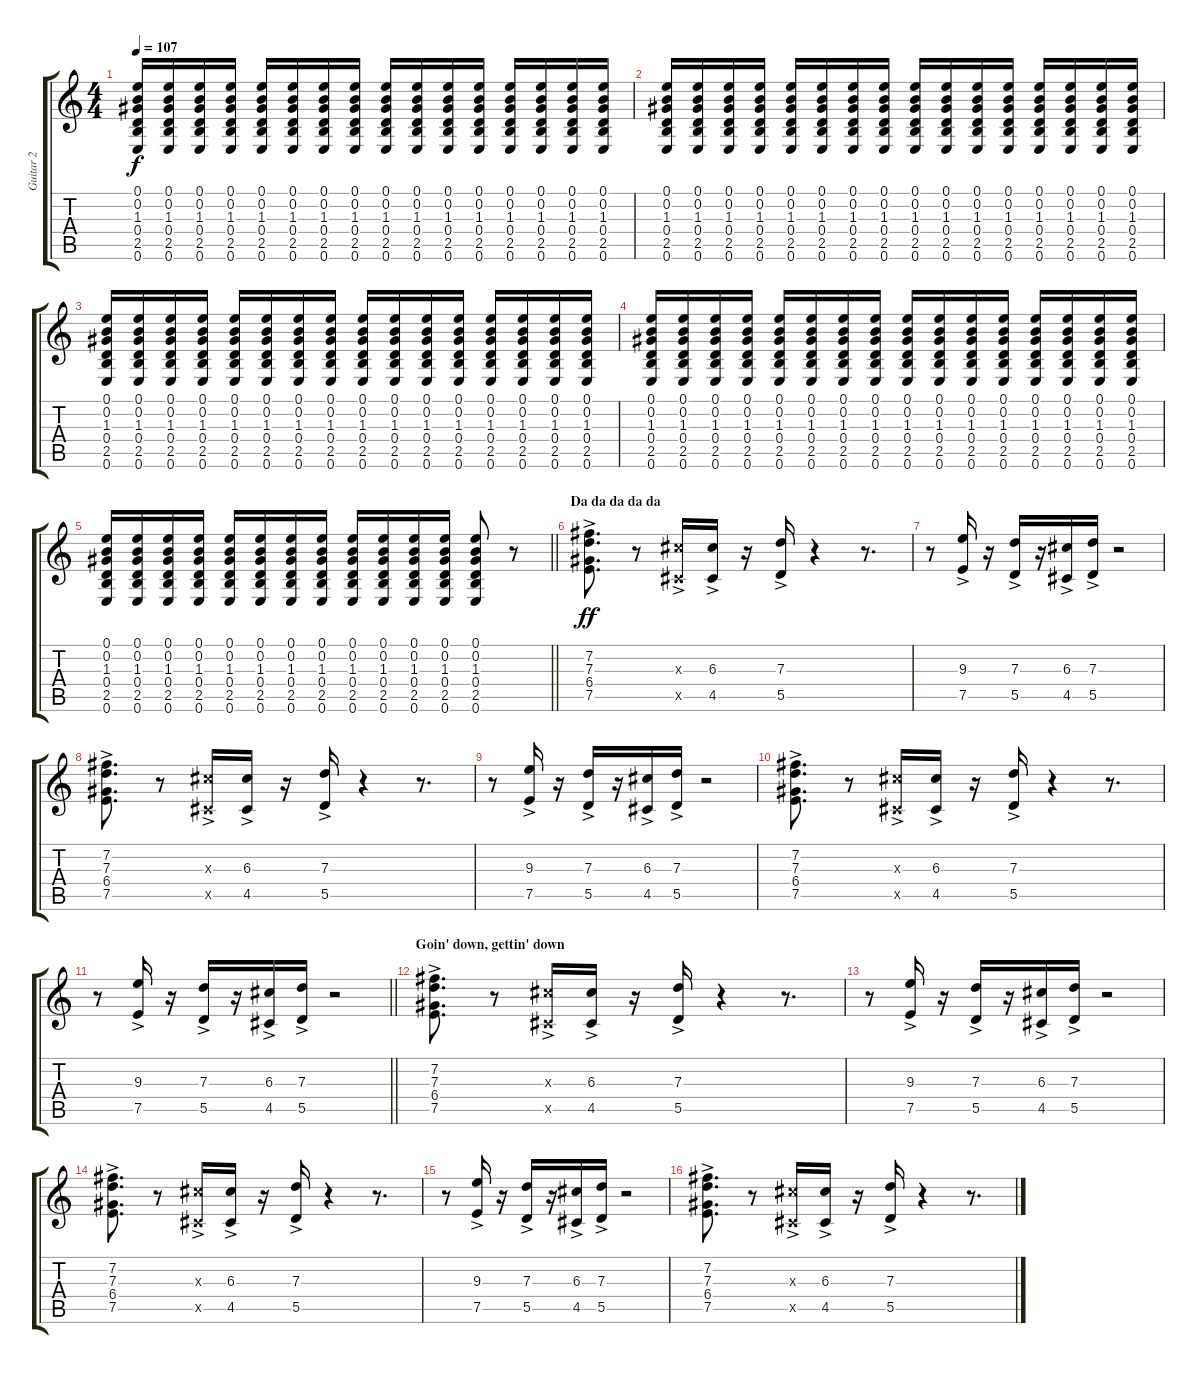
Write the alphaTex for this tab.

\track ("Guitar 2" "Guitar 2") {instrument electricguitarjazz}
\staff {score tabs}
\tuning (E4 B3 G3 D3 A2 E2) {hide}
\ts (4 4)
\tempo 107
\clef g2
\ks c
(0.1 0.2 1.3 0.4 2.5 0.6).16{dy f} (0.1 0.2 1.3 0.4 2.5 0.6).16 (0.1 0.2 1.3 0.4 2.5 0.6).16 (0.1 0.2 1.3 0.4 2.5 0.6).16 (0.1 0.2 1.3 0.4 2.5 0.6).16 (0.1 0.2 1.3 0.4 2.5 0.6).16 (0.1 0.2 1.3 0.4 2.5 0.6).16 (0.1 0.2 1.3 0.4 2.5 0.6).16 (0.1 0.2 1.3 0.4 2.5 0.6).16 (0.1 0.2 1.3 0.4 2.5 0.6).16 (0.1 0.2 1.3 0.4 2.5 0.6).16 (0.1 0.2 1.3 0.4 2.5 0.6).16 (0.1 0.2 1.3 0.4 2.5 0.6).16 (0.1 0.2 1.3 0.4 2.5 0.6).16 (0.1 0.2 1.3 0.4 2.5 0.6).16 (0.1 0.2 1.3 0.4 2.5 0.6).16 |
(0.1 0.2 1.3 0.4 2.5 0.6).16 (0.1 0.2 1.3 0.4 2.5 0.6).16 (0.1 0.2 1.3 0.4 2.5 0.6).16 (0.1 0.2 1.3 0.4 2.5 0.6).16 (0.1 0.2 1.3 0.4 2.5 0.6).16 (0.1 0.2 1.3 0.4 2.5 0.6).16 (0.1 0.2 1.3 0.4 2.5 0.6).16 (0.1 0.2 1.3 0.4 2.5 0.6).16 (0.1 0.2 1.3 0.4 2.5 0.6).16 (0.1 0.2 1.3 0.4 2.5 0.6).16 (0.1 0.2 1.3 0.4 2.5 0.6).16 (0.1 0.2 1.3 0.4 2.5 0.6).16 (0.1 0.2 1.3 0.4 2.5 0.6).16 (0.1 0.2 1.3 0.4 2.5 0.6).16 (0.1 0.2 1.3 0.4 2.5 0.6).16 (0.1 0.2 1.3 0.4 2.5 0.6).16 |
(0.1 0.2 1.3 0.4 2.5 0.6).16 (0.1 0.2 1.3 0.4 2.5 0.6).16 (0.1 0.2 1.3 0.4 2.5 0.6).16 (0.1 0.2 1.3 0.4 2.5 0.6).16 (0.1 0.2 1.3 0.4 2.5 0.6).16 (0.1 0.2 1.3 0.4 2.5 0.6).16 (0.1 0.2 1.3 0.4 2.5 0.6).16 (0.1 0.2 1.3 0.4 2.5 0.6).16 (0.1 0.2 1.3 0.4 2.5 0.6).16 (0.1 0.2 1.3 0.4 2.5 0.6).16 (0.1 0.2 1.3 0.4 2.5 0.6).16 (0.1 0.2 1.3 0.4 2.5 0.6).16 (0.1 0.2 1.3 0.4 2.5 0.6).16 (0.1 0.2 1.3 0.4 2.5 0.6).16 (0.1 0.2 1.3 0.4 2.5 0.6).16 (0.1 0.2 1.3 0.4 2.5 0.6).16 |
(0.1 0.2 1.3 0.4 2.5 0.6).16 (0.1 0.2 1.3 0.4 2.5 0.6).16 (0.1 0.2 1.3 0.4 2.5 0.6).16 (0.1 0.2 1.3 0.4 2.5 0.6).16 (0.1 0.2 1.3 0.4 2.5 0.6).16 (0.1 0.2 1.3 0.4 2.5 0.6).16 (0.1 0.2 1.3 0.4 2.5 0.6).16 (0.1 0.2 1.3 0.4 2.5 0.6).16 (0.1 0.2 1.3 0.4 2.5 0.6).16 (0.1 0.2 1.3 0.4 2.5 0.6).16 (0.1 0.2 1.3 0.4 2.5 0.6).16 (0.1 0.2 1.3 0.4 2.5 0.6).16 (0.1 0.2 1.3 0.4 2.5 0.6).16 (0.1 0.2 1.3 0.4 2.5 0.6).16 (0.1 0.2 1.3 0.4 2.5 0.6).16 (0.1 0.2 1.3 0.4 2.5 0.6).16 |
\barLineRight lightlight
(0.1 0.2 1.3 0.4 2.5 0.6).16 (0.1 0.2 1.3 0.4 2.5 0.6).16 (0.1 0.2 1.3 0.4 2.5 0.6).16 (0.1 0.2 1.3 0.4 2.5 0.6).16 (0.1 0.2 1.3 0.4 2.5 0.6).16 (0.1 0.2 1.3 0.4 2.5 0.6).16 (0.1 0.2 1.3 0.4 2.5 0.6).16 (0.1 0.2 1.3 0.4 2.5 0.6).16 (0.1 0.2 1.3 0.4 2.5 0.6).16 (0.1 0.2 1.3 0.4 2.5 0.6).16 (0.1 0.2 1.3 0.4 2.5 0.6).16 (0.1 0.2 1.3 0.4 2.5 0.6).16 (0.1 0.2 1.3 0.4 2.5 0.6).8 r.8 |
\section ("" "Da da da da da")
(7.2{ac} 7.3{ac} 6.4{ac} 7.5{ac}).8{d dy ff} r.8 (6.3{ac x} 4.5{ac x}).16 (6.3{ac} 4.5{ac}).16 r.16 (7.3{ac} 5.5{ac}).16 r.4 r.8{d} |
r.8 (9.3{ac} 7.5{ac}).16 r.16 (7.3{ac} 5.5{ac}).16 r.16 (6.3{ac} 4.5{ac}).16 (7.3{ac} 5.5{ac}).16 r.2 |
(7.2{ac} 7.3{ac} 6.4{ac} 7.5{ac}).8{d} r.8 (6.3{ac x} 4.5{ac x}).16 (6.3{ac} 4.5{ac}).16 r.16 (7.3{ac} 5.5{ac}).16 r.4 r.8{d} |
r.8 (9.3{ac} 7.5{ac}).16 r.16 (7.3{ac} 5.5{ac}).16 r.16 (6.3{ac} 4.5{ac}).16 (7.3{ac} 5.5{ac}).16 r.2 |
(7.2{ac} 7.3{ac} 6.4{ac} 7.5{ac}).8{d} r.8 (6.3{ac x} 4.5{ac x}).16 (6.3{ac} 4.5{ac}).16 r.16 (7.3{ac} 5.5{ac}).16 r.4 r.8{d} |
\barLineRight lightlight
r.8 (9.3{ac} 7.5{ac}).16 r.16 (7.3{ac} 5.5{ac}).16 r.16 (6.3{ac} 4.5{ac}).16 (7.3{ac} 5.5{ac}).16 r.2 |
\section ("" "Goin' down, gettin' down")
(7.2{ac} 7.3{ac} 6.4{ac} 7.5{ac}).8{d} r.8 (6.3{ac x} 4.5{ac x}).16 (6.3{ac} 4.5{ac}).16 r.16 (7.3{ac} 5.5{ac}).16 r.4 r.8{d} |
r.8 (9.3{ac} 7.5{ac}).16 r.16 (7.3{ac} 5.5{ac}).16 r.16 (6.3{ac} 4.5{ac}).16 (7.3{ac} 5.5{ac}).16 r.2 |
(7.2{ac} 7.3{ac} 6.4{ac} 7.5{ac}).8{d} r.8 (6.3{ac x} 4.5{ac x}).16 (6.3{ac} 4.5{ac}).16 r.16 (7.3{ac} 5.5{ac}).16 r.4 r.8{d} |
r.8 (9.3{ac} 7.5{ac}).16 r.16 (7.3{ac} 5.5{ac}).16 r.16 (6.3{ac} 4.5{ac}).16 (7.3{ac} 5.5{ac}).16 r.2 |
(7.2{ac} 7.3{ac} 6.4{ac} 7.5{ac}).8{d} r.8 (6.3{ac x} 4.5{ac x}).16 (6.3{ac} 4.5{ac}).16 r.16 (7.3{ac} 5.5{ac}).16 r.4 r.8{d}
